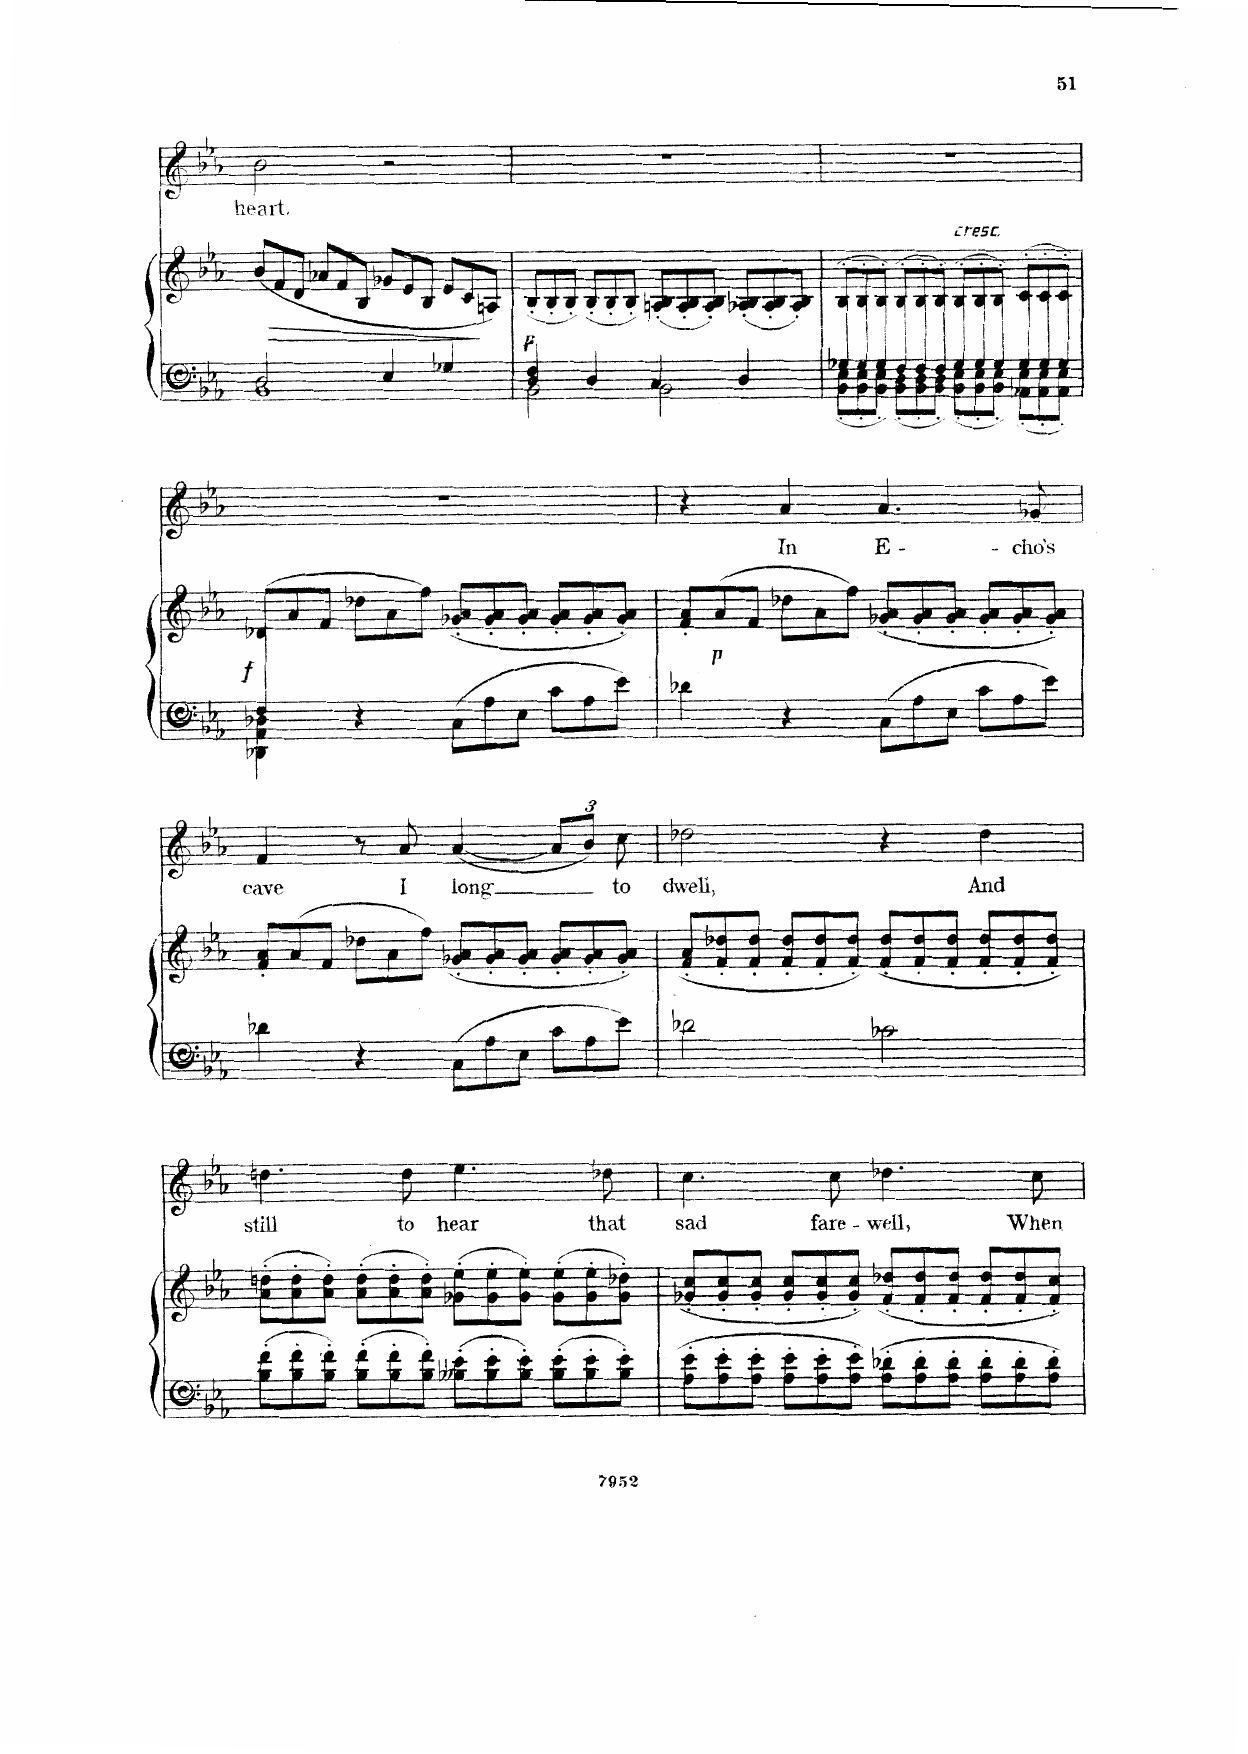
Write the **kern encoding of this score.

**kern	**kern	**dynam	**kern	**text
*part2	*part2	*part2	*part1	*part1
*staff3	*staff2	*staff2/3	*staff1	*staff1
*I"Piano	*	*	*I"Voice	*
*I'Pno	*	*	*	*
*clefF4	*clefG2	*	*clefG2	*
*k[b-e-a-]	*k[b-e-a-]	*	*k[b-e-a-]	*
*M4/4	*M4/4	*	*M4/4	*
*met(c)	*met(c)	*	*met(c)	*
=28	=28	=28	=28	=28
*^	*	*	*	*
*	*	*Xtuplet	*	*	*
!	!	!	!LO:HP:b	!	!
2D/	1BB-	(12b-/L	>	2b-\	heart.
.	.	12f/	.	.	.
.	.	12d/J	.	.	.
.	.	12a-X/L	.	.	.
.	.	12f/	.	.	.
.	.	12B-/J	.	.	.
4E-/	.	12g-X/L	.	2r	.
.	.	12e-/	.	.	.
.	.	12B-/J	.	.	.
4G-X/	.	12e-/L	.	.	.
.	.	12c/	.	.	.
.	.	12An/J)	.	.	.
*v	*v	*	*	*	*
.	.	]	.	.
=29	=29	=29	=29	=29
*^	*	*	*	*
!	!	!	!LO:DY:b	!	!
4D/ 4F/	2BB-\	(12B-'/L	p	1r	.
.	.	12B-'/	.	.	.
.	.	12B-'/J)	.	.	.
4D/	.	(12B-'/L	.	.	.
.	.	12B-'/	.	.	.
.	.	12B-'/J)	.	.	.
4C/	2BB-\	(12An/' 12B-/'L	.	.	.
.	.	12A/' 12B-/'	.	.	.
.	.	12A/' 12B-/'J)	.	.	.
4D/	.	(12A-X/' 12B-/'L	.	.	.
.	.	12A-/' 12B-/'	.	.	.
.	.	12A-/' 12B-/'J)	.	.	.
=30	=30	=30	=30	=30	=30
*Xtuplet	*	*	*	*	*
12G-X/L	12BB-\'< 12E-\'<L	(12B-'/L	.	1r	.
12G-/	12BB-\'< 12E-\'<	12B-'/	.	.	.
12G-/J	12BB-\'< 12E-\'<J	12B-'/J)	.	.	.
12F/L	12BB-\'< 12D\'<L	(12B-'/L	.	.	.
12F/	12BB-\'< 12D\'<	12B-'/	.	.	.
12F/J	12BB-\'< 12D\'<J	12B-'/J)	.	.	.
!	!	!LO:TX:a:i:t=cresc.	!	!	!
12G-/L	12BB-\'< 12E-\'<L	(12B-'/L	.	.	.
12G-/	12BB-\'< 12E-\'<	12B-'/	.	.	.
12G-/J	12BB-\'< 12E-\'<J	12B-'/J)	.	.	.
12G-/L	12AA-\'< 12E-\'<L	(12c'/L	.	.	.
12G-/	12AA-\'< 12E-\'<	12c'/	.	.	.
12G-/J	12AA-\'< 12E-\'<J	12c'/J)	.	.	.
=31	=31	=31	=31	=31	=31
*	*	*^	*	*	*
!	!	!	!	!LO:DY:b	!	!
12F/L	4DD-X\ 4AA-\ 4D-X\	(12d-X/L	12ryy	f	1r	.
12%11ryy	.	12a-/	12ryy	.	.	.
.	.	12f/J	12ryy	.	.	.
.	4r	12dd-X\L	2.ryy	.	.	.
.	.	12a-\	.	.	.	.
.	.	12ff\J)	.	.	.	.
.	12C\L	(12g-X/' 12a-/'L	.	.	.	.
.	12A-\	12g-/' 12a-/'	.	.	.	.
.	12E-\J	12g-/' 12a-/'J	.	.	.	.
.	12c\L	12g-/' 12a-/'L	.	.	.	.
.	12A-\	12g-/' 12a-/'	.	.	.	.
.	12e-\J	12g-/' 12a-/'J)	.	.	.	.
*v	*v	*	*	*	*	*
*	*v	*v	*	*	*
=32	=32	=32	=32	=32
4d-X\	12f/' 12a-/'L	.	4r	.
!	!	!LO:DY:b	!	!
.	(12a-/	p	.	.
.	12f/J	.	.	.
4r	12dd-X\L	.	4a-/	In
.	12a-\	.	.	.
.	12ff\J)	.	.	.
12C\L	(12g-X/' 12a-/'L	.	4.a-/	E-
12A-\	12g-/' 12a-/'	.	.	.
12E-\J	12g-/' 12a-/'J	.	.	.
12c\L	12g-/' 12a-/'L	.	.	.
12A-\	12g-/' 12a-/'	.	.	.
.	.	.	8g-X/	-cho’s
12e-\J	12g-/' 12a-/'J)	.	.	.
=33	=33	=33	=33	=33
4d-X\	12f/' 12a-/'L	.	4f/	cave
.	(12a-/	.	.	.
.	12f/J	.	.	.
4r	12dd-X\L	.	8r	.
.	12a-\	.	.	.
.	.	.	8a-/	I
.	12ff\J)	.	.	.
12C\L	(12g-X/' 12a-/'L	.	([4a-/	long
12A-\	12g-/' 12a-/'	.	.	.
12E-\J	12g-/' 12a-/'J	.	.	.
12c\L	12g-/' 12a-/'L	.	12a-/L]	.
12A-\	12g-/' 12a-/'	.	12b-/J)	.
12e-\J	12g-/' 12a-/'J)	.	12cc\	to
=34	=34	=34	=34	=34
2d-X\	(12f/' 12a-/'L	.	2dd-X\	dwell
.	12f/' 12dd-X/'	.	.	.
.	12f/' 12dd-/'J	.	.	.
.	12f/' 12dd-/'L	.	.	.
.	12f/' 12dd-/'	.	.	.
.	12f/' 12dd-/'J)	.	.	.
2c-X\	12f/' 12dd-/'L	.	4r	.
.	12f/' 12dd-/'	.	.	.
.	12f/' 12dd-/'J	.	.	.
.	12f/' 12dd-/'L	.	4dd-\	And
.	12f/' 12dd-/'	.	.	.
.	12f/' 12dd-/'J	.	.	.
=35	=35	=35	=35	=35
12B-\' 12f\'L	(12a-\' 12ddn\'L	.	4.ddn\	still
12B-\' 12f\'	12a-\' 12dd\'	.	.	.
12B-\' 12f\'J	12a-\' 12dd\'J)	.	.	.
12B-\' 12f\'L	(12a-\' 12dd\'L	.	.	.
12B-\' 12f\'	12a-\' 12dd\'	.	.	.
.	.	.	8dd\	to
12B-\' 12f\'J	12a-\' 12dd\'J)	.	.	.
12B--X\' 12e-\'L	(12g-X\' 12ee-\'L	.	4.ee-\	hear
12B--\' 12e-\'	12g-\' 12ee-\'	.	.	.
12B--\' 12e-\'J	12g-\' 12ee-\'J)	.	.	.
12B--\' 12e-\'L	(12g-\' 12ee-\'L	.	.	.
12B--\' 12e-\'	12g-\' 12ee-\'	.	.	.
.	.	.	8dd-X\	that
12B--\' 12e-\'J	12g-\' 12dd-X\'J)	.	.	.
=36	=36	=36	=36	=36
12A-\' 12e-\'L	(12g-X/' 12cc/'L	.	4.cc\	sad
12A-\' 12e-\'	12g-/' 12cc/'	.	.	.
12A-\' 12e-\'J	12g-/' 12cc/'J)	.	.	.
12A-\' 12e-\'L	(12g-/' 12cc/'L	.	.	.
12A-\' 12e-\'	12g-/' 12cc/'	.	.	.
.	.	.	8cc\	fare-
12A-\' 12e-\'J	12g-/' 12cc/'J)	.	.	.
12A-\' 12d-X\'L	(12f/' 12dd-X/'L	.	4.dd-X\	-well,
12A-\' 12d-\'	12f/' 12dd-/'	.	.	.
12A-\' 12d-\'J	12f/' 12dd-/'J)	.	.	.
12A-\' 12d-\'L	(12f/' 12dd-/'L	.	.	.
12A-\' 12d-\'	12f/' 12dd-/'	.	.	.
.	.	.	8cc\	When
12A-\' 12d-\'J	12f/' 12cc/'J)	.	.	.
=	=	=	=	=
*-	*-	*-	*-	*-
